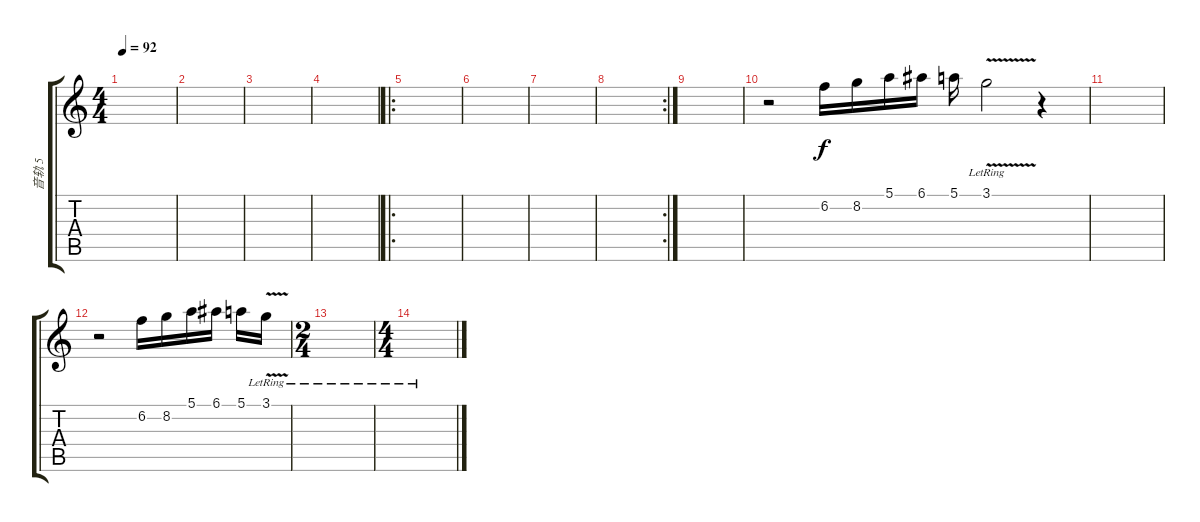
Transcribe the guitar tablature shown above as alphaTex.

\track ("音轨 5" "音轨 5") {instrument distortionguitar}
\staff {score tabs}
\tuning (E4 B3 G3 D3 A2 E2) {hide}
\ts (4 4)
\tempo 92
\clef g2
\ks c
|
|
|
|
\ro
|
|
|
\rc 2
|
|
r.2 6.2.16 8.2.16 5.1.16 6.1.16 5.1.16 3.1{v lr}.2 r.4 |
|
r.2 6.2.16 8.2.16 5.1.16 6.1.16 5.1.16 3.1{v lr}.16 |
\ts (2 4)
|
\ts (4 4)
